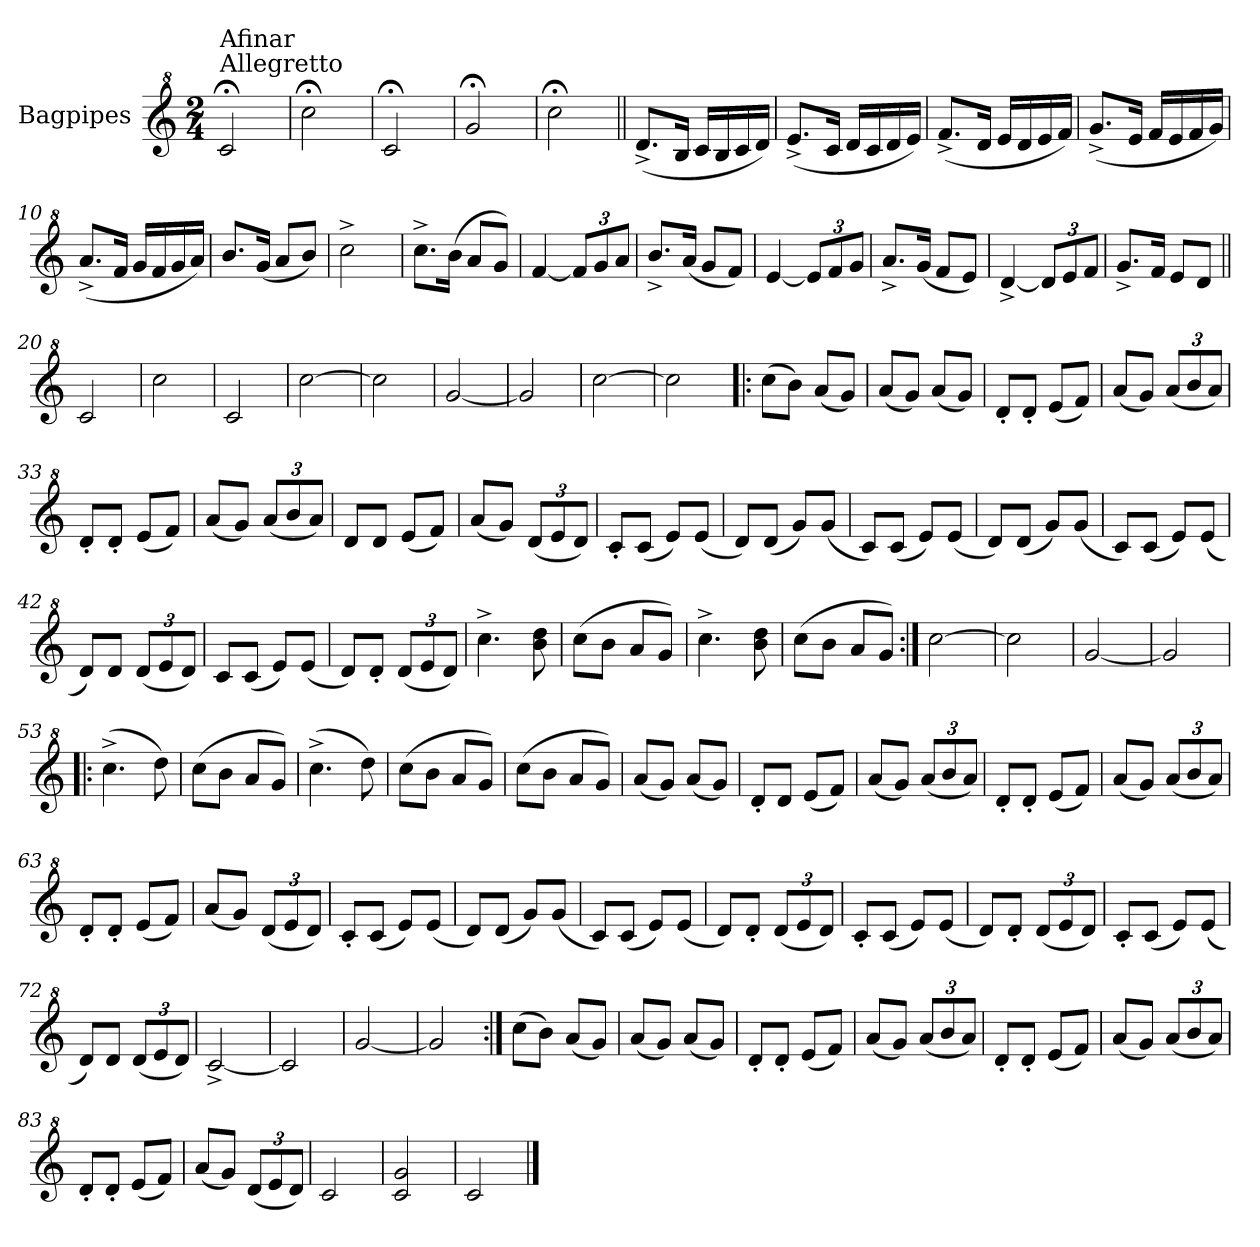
**kern
*part1
*staff1
*I"Bagpipes
*I'Bag
*clefG^2
*k[]
*C:
*M2/4
=1
!LO:TX:a:t=Allegretto
!LO:TX:a:t=Afinar
2cc;</
=2
2ccc;<\
=3
2cc;</
=4
2gg;</
=5
2ccc;<\
=6||
(8.dd^/L
16b/Jk
16cc/LL
16b/
16cc/
16dd/JJ)
=7
(8.ee^/L
16cc/Jk
16dd/LL
16cc/
16dd/
16ee/JJ)
=8
(8.ff^/L
16dd/Jk
16ee/LL
16dd/
16ee/
16ff/JJ)
=9
(8.gg^/L
16ee/Jk
16ff/LL
16ee/
16ff/
16gg/JJ)
=10
(8.aa^/L
16ff/Jk
16gg/LL
16ff/
16gg/
16aa/JJ)
!!LO:LB:g=z
=11
8.bb/L
(16gg/Jk
8aa/L
8bb/J)
=12
2ccc^\
=13
8.ccc^\L
(16bb\Jk
8aa/L
8gg/J)
=14
[4ff/
*Xbrackettup
12ff/L]
12gg/
12aa/J
=15
8.bb^/L
(16aa/Jk
8gg/L
8ff/J)
=16
[4ee/
12ee/L]
12ff/
12gg/J
=17
8.aa^/L
(16gg/Jk
8ff/L
8ee/J)
=18
[4dd^/
12dd/L]
12ee/
12ff/J
=19
8.gg^/L
16ff/Jk
8ee/L
8dd/J
=20||
2cc/
=21
2ccc\
=22
2cc/
=23
[2ccc\
!!LO:LB:g=z
=24
2ccc\]
=25
[2gg/
=26
2gg/]
=27
[2ccc\
=28
2ccc\]
=29!|:
(8ccc\L
8bb\J)
(8aa/L
8gg/J)
=30
(8aa/L
8gg/J)
(8aa/L
8gg/J)
=31
8dd'/L
8dd'/J
(8ee/L
8ff/J)
=32
(8aa/L
8gg/J)
(12aa/L
12bb/
12aa/J)
=33
8dd'/L
8dd'/J
(8ee/L
8ff/J)
=34
(8aa/L
8gg/J)
(12aa/L
12bb/
12aa/J)
=35
8dd/L
8dd/J
(8ee/L
8ff/J)
!!LO:LB:g=z
=36
(8aa/L
8gg/J)
(12dd/L
12ee/
12dd/J)
=37
8cc'/L
(8cc/J
8ee/L)
(8ee/J
=38
8dd/L)
(8dd/J
8gg/L)
(8gg/J
=39
8cc/L)
(8cc/J
8ee/L)
(8ee/J
=40
8dd/L)
(8dd/J
8gg/L)
(8gg/J
=41
8cc/L)
(8cc/J
8ee/L)
(8ee/J
=42
8dd/L)
8dd/J
(12dd/L
12ee/
12dd/J)
=43
8cc/L
(8cc/J
8ee/L)
(8ee/J
=44
8dd/L)
8dd'/J
(12dd/L
12ee/
12dd/J)
=45
4.ccc^\
8bb\ 8ddd\
!!LO:LB:g=z
=46
(8ccc\L
8bb\J
8aa/L
8gg/J)
=47
4.ccc^\
8bb\ 8ddd\
=48
(8ccc\L
8bb\J
8aa/L
8gg/J)
=49:|!
[2ccc\
=50
2ccc\]
=51
[2gg/
=52
2gg/]
=53!|:
(4.ccc^\
8ddd\)
=54
(8ccc\L
8bb\J
8aa/L
8gg/J)
=55
(4.ccc^\
8ddd\)
=56
(8ccc\L
8bb\J
8aa/L
8gg/J)
=57
(8ccc\L
8bb\J
8aa/L
8gg/J)
=58
(8aa/L
8gg/J)
(8aa/L
8gg/J)
!!LO:LB:g=z
=59
8dd'/L
8dd/J
(8ee/L
8ff/J)
=60
(8aa/L
8gg/J)
(12aa/L
12bb/
12aa/J)
=61
8dd'/L
8dd'/J
(8ee/L
8ff/J)
=62
(8aa/L
8gg/J)
(12aa/L
12bb/
12aa/J)
=63
8dd'/L
8dd'/J
(8ee/L
8ff/J)
=64
(8aa/L
8gg/J)
(12dd/L
12ee/
12dd/J)
=65
8cc'/L
(8cc/J
8ee/L)
(8ee/J
=66
8dd/L)
(8dd/J
8gg/L)
(8gg/J
=67
8cc/L)
(8cc/J
8ee/L)
(8ee/J
!!LO:LB:g=z
=68
8dd/L)
8dd'/J
(12dd/L
12ee/
12dd/J)
=69
8cc'/L
(8cc/J
8ee/L)
(8ee/J
=70
8dd/L)
8dd'/J
(12dd/L
12ee/
12dd/J)
=71
8cc'/L
(8cc/J
8ee/L)
(8ee/J
=72
8dd/L)
8dd/J
(12dd/L
12ee/
12dd/J)
=73
[2cc^/
=74
2cc/]
=75
[2gg/
=76
2gg/]
=77:|!
(8ccc\L
8bb\J)
(8aa/L
8gg/J)
=78
(8aa/L
8gg/J)
(8aa/L
8gg/J)
=79
8dd'/L
8dd'/J
(8ee/L
8ff/J)
!!LO:LB:g=z
=80
(8aa/L
8gg/J)
(12aa/L
12bb/
12aa/J)
=81
8dd'/L
8dd'/J
(8ee/L
8ff/J)
=82
(8aa/L
8gg/J)
(12aa/L
12bb/
12aa/J)
=83
8dd'/L
8dd'/J
(8ee/L
8ff/J)
=84
(8aa/L
8gg/J)
(12dd/L
12ee/
12dd/J)
=85
2cc/
=86
2cc/ 2gg/
=87
2cc/
==
*-
